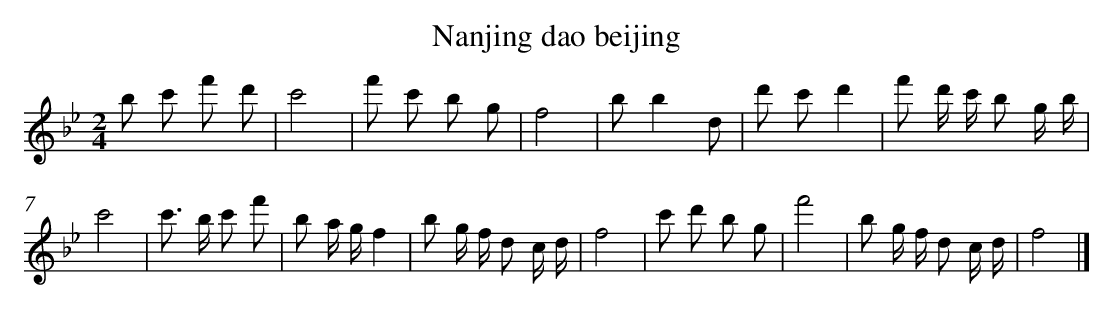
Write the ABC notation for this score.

X:1
T: Nanjing dao beijing
L: 1/8
M: 2/4
K: Bb
b c' f' d' [I:setbarnb 1]|
c'4 |
f' c' b g |
f4 |
bb2d |
d' c'd'2 |
f' d'/ c'/ b g/ b/ |
c'4 |
c'> b c' f' |
b a/ g/f2 |
b g/ f/ d c/ d/ |
f4 |
c' d' b g |
f'4 |
b g/ f/ d c/ d/ |
f4 |]
